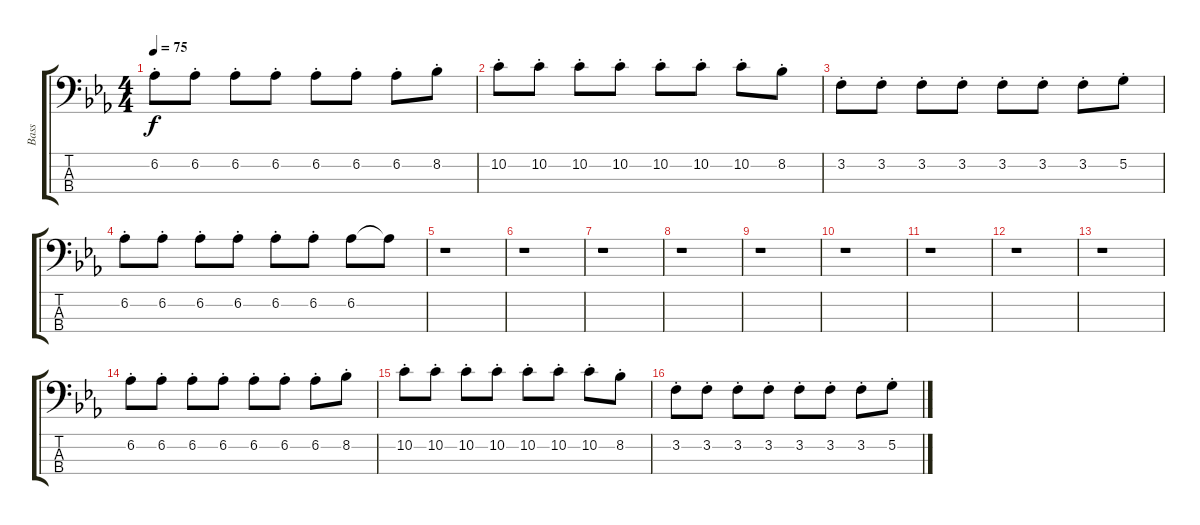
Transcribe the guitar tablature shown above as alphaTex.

\track ("Bass" "Bass") {instrument electricbassfinger}
\staff {score tabs}
\tuning (G2 D2 A1 E1) {hide}
\ts (4 4)
\tempo 75
\clef f4
\ks eb
6.2{st}.8{dy f} 6.2{st}.8 6.2{st}.8 6.2{st}.8 6.2{st}.8 6.2{st}.8 6.2{st}.8 8.2{st}.8 |
10.2{st}.8 10.2{st}.8 10.2{st}.8 10.2{st}.8 10.2{st}.8 10.2{st}.8 10.2{st}.8 8.2{st}.8 |
3.2{st}.8 3.2{st}.8 3.2{st}.8 3.2{st}.8 3.2{st}.8 3.2{st}.8 3.2{st}.8 5.2{st}.8 |
6.2{st}.8 6.2{st}.8 6.2{st}.8 6.2{st}.8 6.2{st}.8 6.2{st}.8 6.2.8 6.2{t}.8 |
r.1 |
r.1 |
r.1 |
r.1 |
r.1 |
r.1 |
r.1 |
r.1 |
r.1 |
6.2{st}.8 6.2{st}.8 6.2{st}.8 6.2{st}.8 6.2{st}.8 6.2{st}.8 6.2{st}.8 8.2{st}.8 |
10.2{st}.8 10.2{st}.8 10.2{st}.8 10.2{st}.8 10.2{st}.8 10.2{st}.8 10.2{st}.8 8.2{st}.8 |
3.2{st}.8 3.2{st}.8 3.2{st}.8 3.2{st}.8 3.2{st}.8 3.2{st}.8 3.2{st}.8 5.2{st}.8
